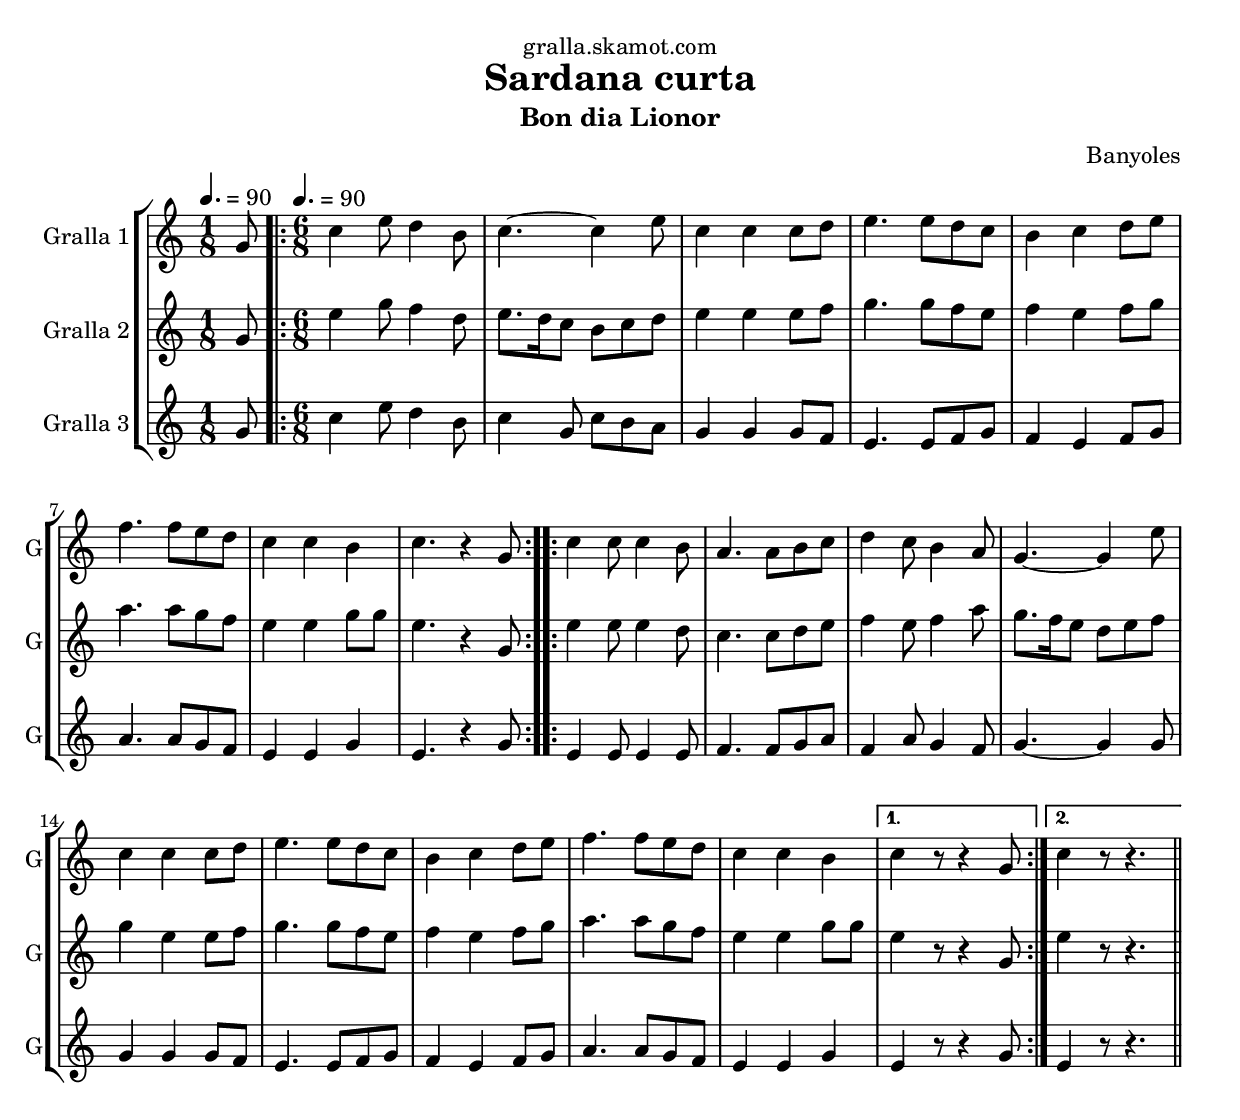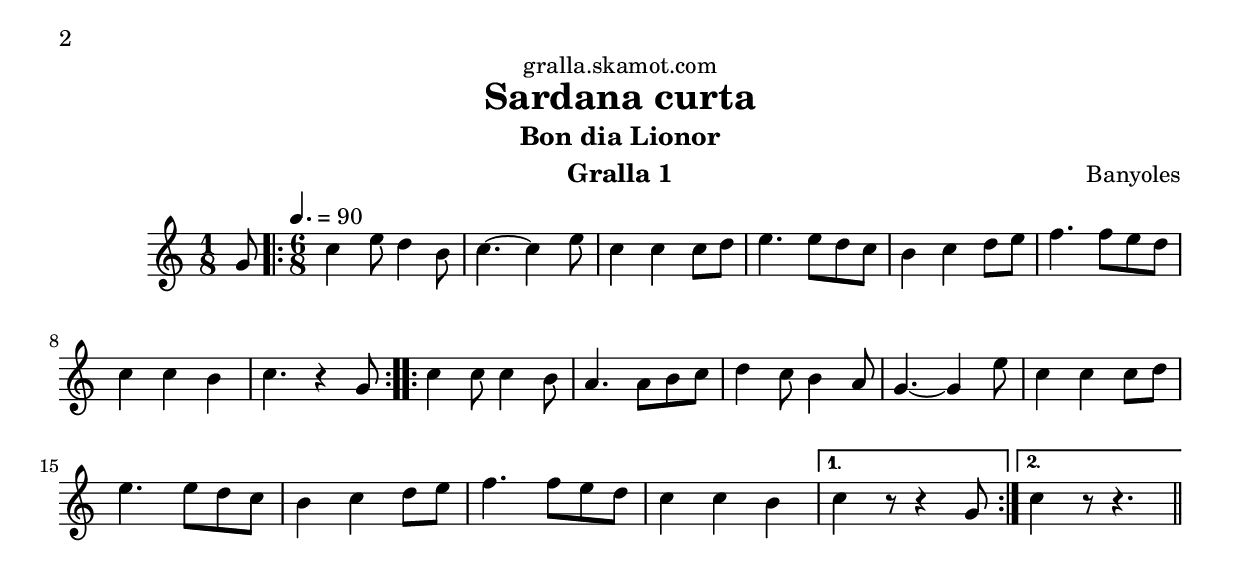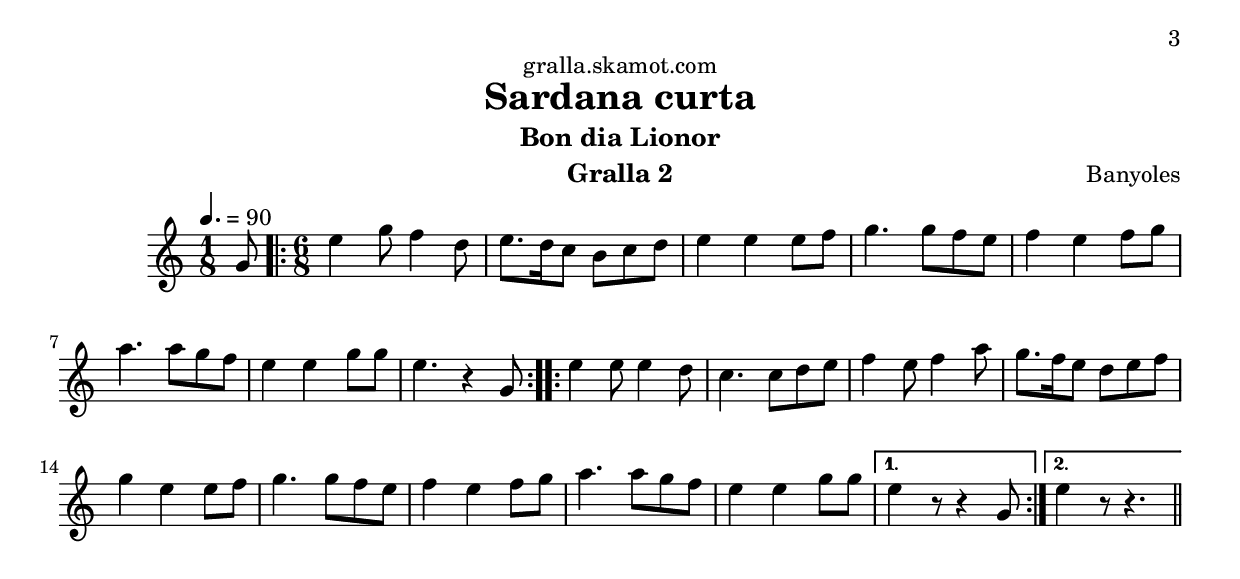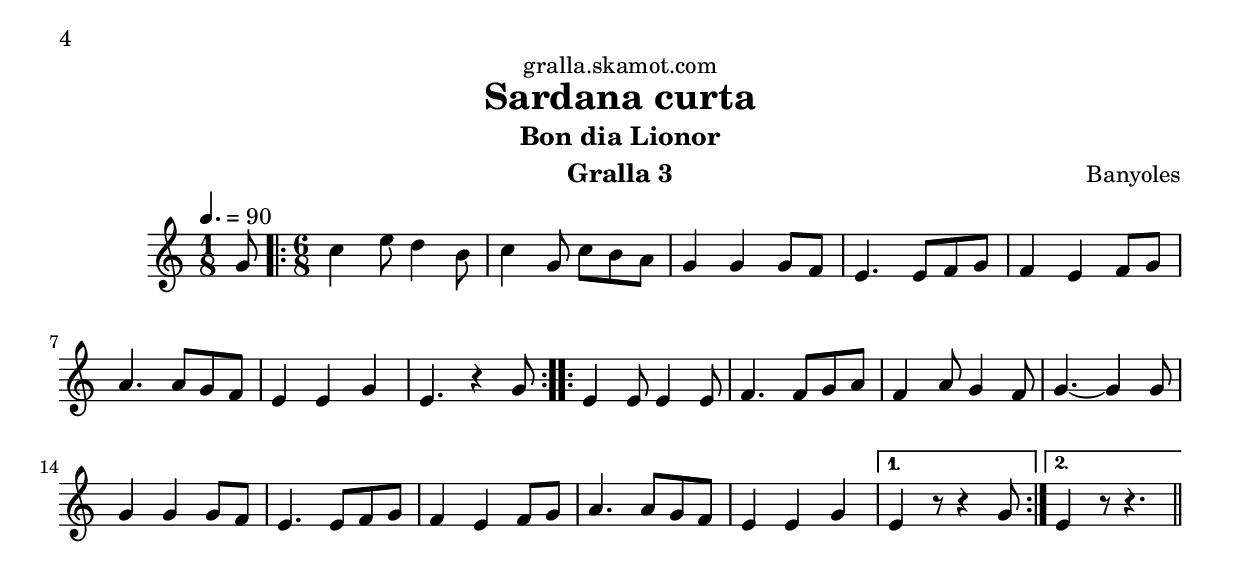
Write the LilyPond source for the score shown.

\version "2.16.2"

\header {
  dedication="gralla.skamot.com"
  title="Sardana curta"
  subtitle="Bon dia Lionor"
  subsubtitle=""
  poet=""
  meter=""
  piece=""
  composer="Banyoles"
  arranger=""
  opus=""
  instrument=""
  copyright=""
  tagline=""
}

liniaroAa =
\relative g'
{
  \clef treble
  \key c \major
  \time 1/8
  g8 \tempo 4. = 90  |
  \time 6/8   \repeat volta 2 { c4 e8 d4 b8  |
  c4. ~ c4 e8  |
  c4 c c8 d  |
  %05
  e4. e8 d c  |
  b4 c d8 e  |
  f4. f8 e d  |
  c4 c b  |
  c4. r4 g8  | }
  %10
  \repeat volta 2 { c4 c8 c4 b8  |
  a4. a8 b c  |
  d4 c8 b4 a8  |
  g4. ~ g4 e'8  |
  c4 c c8 d  |
  %15
  e4. e8 d c  |
  b4 c d8 e  |
  f4. f8 e d  |
  c4 c b }
  \alternative { { c4 r8 r4 g8 }
  %20
  { c4 r8 r4. } } \bar "||"
}

liniaroAb =
\relative g'
{
  \tempo 4. = 90
  \clef treble
  \key c \major
  \time 1/8
  g8  |
  \time 6/8   \repeat volta 2 { e'4 g8 f4 d8  |
  e8. d16 c8 b c d  |
  e4 e e8 f  |
  %05
  g4. g8 f e  |
  f4 e f8 g  |
  a4. a8 g f  |
  e4 e g8 g  |
  e4. r4 g,8  | }
  %10
  \repeat volta 2 { e'4 e8 e4 d8  |
  c4. c8 d e  |
  f4 e8 f4 a8  |
  g8. f16 e8 d e f  |
  g4 e e8 f  |
  %15
  g4. g8 f e  |
  f4 e f8 g  |
  a4. a8 g f  |
  e4 e g8 g }
  \alternative { { e4 r8 r4 g,8 }
  %20
  { e'4 r8 r4. } } \bar "||"
}

liniaroAc =
\relative g'
{
  \tempo 4. = 90
  \clef treble
  \key c \major
  \time 1/8
  g8  |
  \time 6/8   \repeat volta 2 { c4 e8 d4 b8  |
  c4 g8 c b a  |
  g4 g g8 f  |
  %05
  e4. e8 f g  |
  f4 e f8 g  |
  a4. a8 g f  |
  e4 e g  |
  e4. r4 g8  | }
  %10
  \repeat volta 2 { e4 e8 e4 e8  |
  f4. f8 g a  |
  f4 a8 g4 f8  |
  g4. ~ g4 g8  |
  g4 g g8 f  |
  %15
  e4. e8 f g  |
  f4 e f8 g  |
  a4. a8 g f  |
  e4 e g }
  \alternative { { e4 r8 r4 g8 }
  %20
  { e4 r8 r4. } } \bar "||"
}

\bookpart {
  \score {
    \new StaffGroup {
      \override Score.RehearsalMark #'self-alignment-X = #LEFT
      <<
        \new Staff \with {instrumentName = #"Gralla 1" shortInstrumentName = #"G"} \liniaroAa
        \new Staff \with {instrumentName = #"Gralla 2" shortInstrumentName = #"G"} \liniaroAb
        \new Staff \with {instrumentName = #"Gralla 3" shortInstrumentName = #"G"} \liniaroAc
      >>
    }
    \layout {}
  }
  \score { \unfoldRepeats
    \new StaffGroup {
      \override Score.RehearsalMark #'self-alignment-X = #LEFT
      <<
        \new Staff \with {instrumentName = #"Gralla 1" shortInstrumentName = #"G"} \liniaroAa
        \new Staff \with {instrumentName = #"Gralla 2" shortInstrumentName = #"G"} \liniaroAb
        \new Staff \with {instrumentName = #"Gralla 3" shortInstrumentName = #"G"} \liniaroAc
      >>
    }
    \midi {
      \set Staff.midiInstrument = "oboe"
      \set DrumStaff.midiInstrument = "drums"
    }
  }
}

\bookpart {
  \header {instrument="Gralla 1"}
  \score {
    \new StaffGroup {
      \override Score.RehearsalMark #'self-alignment-X = #LEFT
      <<
        \new Staff \liniaroAa
      >>
    }
    \layout {}
  }
  \score { \unfoldRepeats
    \new StaffGroup {
      \override Score.RehearsalMark #'self-alignment-X = #LEFT
      <<
        \new Staff \liniaroAa
      >>
    }
    \midi {
      \set Staff.midiInstrument = "oboe"
      \set DrumStaff.midiInstrument = "drums"
    }
  }
}

\bookpart {
  \header {instrument="Gralla 2"}
  \score {
    \new StaffGroup {
      \override Score.RehearsalMark #'self-alignment-X = #LEFT
      <<
        \new Staff \liniaroAb
      >>
    }
    \layout {}
  }
  \score { \unfoldRepeats
    \new StaffGroup {
      \override Score.RehearsalMark #'self-alignment-X = #LEFT
      <<
        \new Staff \liniaroAb
      >>
    }
    \midi {
      \set Staff.midiInstrument = "oboe"
      \set DrumStaff.midiInstrument = "drums"
    }
  }
}

\bookpart {
  \header {instrument="Gralla 3"}
  \score {
    \new StaffGroup {
      \override Score.RehearsalMark #'self-alignment-X = #LEFT
      <<
        \new Staff \liniaroAc
      >>
    }
    \layout {}
  }
  \score { \unfoldRepeats
    \new StaffGroup {
      \override Score.RehearsalMark #'self-alignment-X = #LEFT
      <<
        \new Staff \liniaroAc
      >>
    }
    \midi {
      \set Staff.midiInstrument = "oboe"
      \set DrumStaff.midiInstrument = "drums"
    }
  }
}

